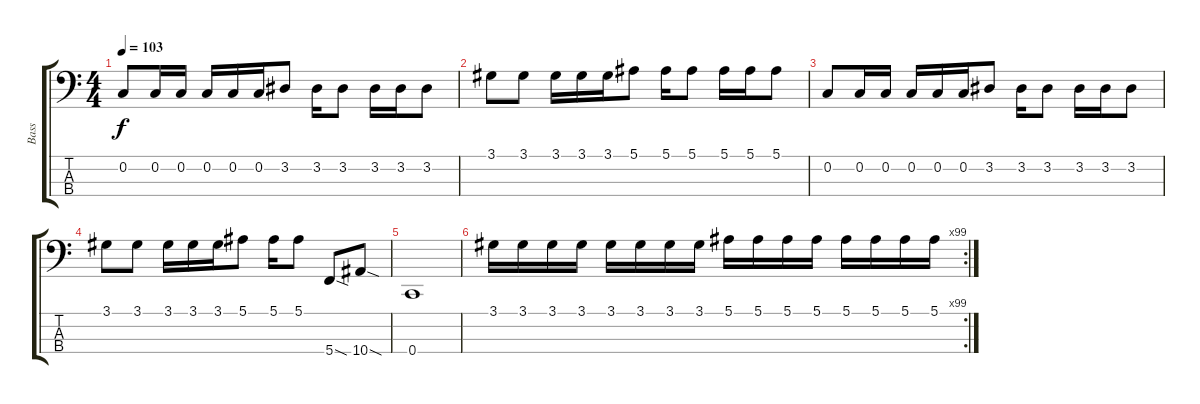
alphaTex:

\track ("Bass" "Bass") {instrument electricbasspick}
\staff {score tabs}
\tuning (F2 C2 G1 C1) {hide}
\ts (4 4)
\tempo 103
\clef f4
\ks c
0.2.8{dy f} 0.2.16 0.2.16 0.2.16 0.2.16 0.2.16 3.2.8 3.2.16 3.2.8 3.2.16 3.2.16 3.2.8 |
3.1.8 3.1.8 3.1.16 3.1.16 3.1.16 5.1.8 5.1.16 5.1.8 5.1.16 5.1.16 5.1.8 |
0.2.8 0.2.16 0.2.16 0.2.16 0.2.16 0.2.16 3.2.8 3.2.16 3.2.8 3.2.16 3.2.16 3.2.8 |
3.1.8 3.1.8 3.1.16 3.1.16 3.1.16 5.1.8 5.1.16 5.1.8 5.4{sod}.8 10.4{sod}.8 |
0.4.1 |
\rc 99
3.1.16 3.1.16 3.1.16 3.1.16 3.1.16 3.1.16 3.1.16 3.1.16 5.1.16 5.1.16 5.1.16 5.1.16 5.1.16 5.1.16 5.1.16 5.1.16
